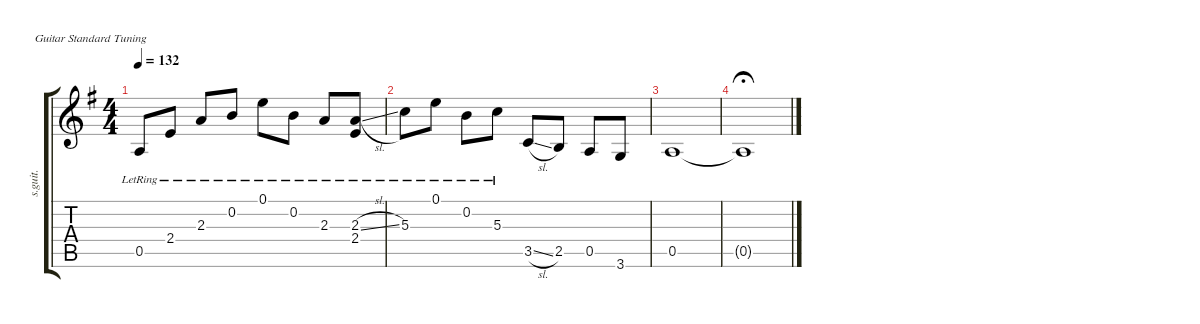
\defaultSystemsLayout 4
\hideDynamics
\bracketExtendMode groupsimilarinstruments
\otherSystemsTrackNameOrientation horizontal
\track ("Guitar" "s.guit.") {defaultSystemsLayout 8 mute instrument acousticguitarsteel}
\staff {score tabs}
\tuning (E4 B3 G3 D3 A2 E2)
\ts (4 4)
\tempo 132
\clef g2
\ks eminor
0.5{lr acc forcenatural}.8{dy f beam Up} 2.4{lr acc forcenatural}.8{beam Up} 2.3{lr acc forcenatural}.8{beam Up} 0.2{lr acc forcenatural}.8{beam Up} 0.1{lr acc forcenatural}.8{beam Down} 0.2{lr acc forcenatural}.8{beam Down} 2.3{lr acc forcenatural}.8{beam Up} (2.3{sl acc forcenatural} 2.4{lr acc forcenatural}).8{beam Up} |
5.3{lr acc forcenatural}.8{beam Down} 0.1{lr acc forcenatural}.8{beam Down} 0.2{lr acc forcenatural}.8{beam Down} 5.3{lr acc forcenatural}.8{beam Down} 3.5{sl acc forcenatural}.8{beam Up} 2.5{acc forcenatural}.8{beam Up} 0.5{acc forcenatural}.8{beam Up} 3.6{acc forcenatural}.8{beam Up} |
0.5{acc forcenatural}.1{beam Up} |
0.5{t acc forcenatural}.1{fermata (medium 1) beam Up}
